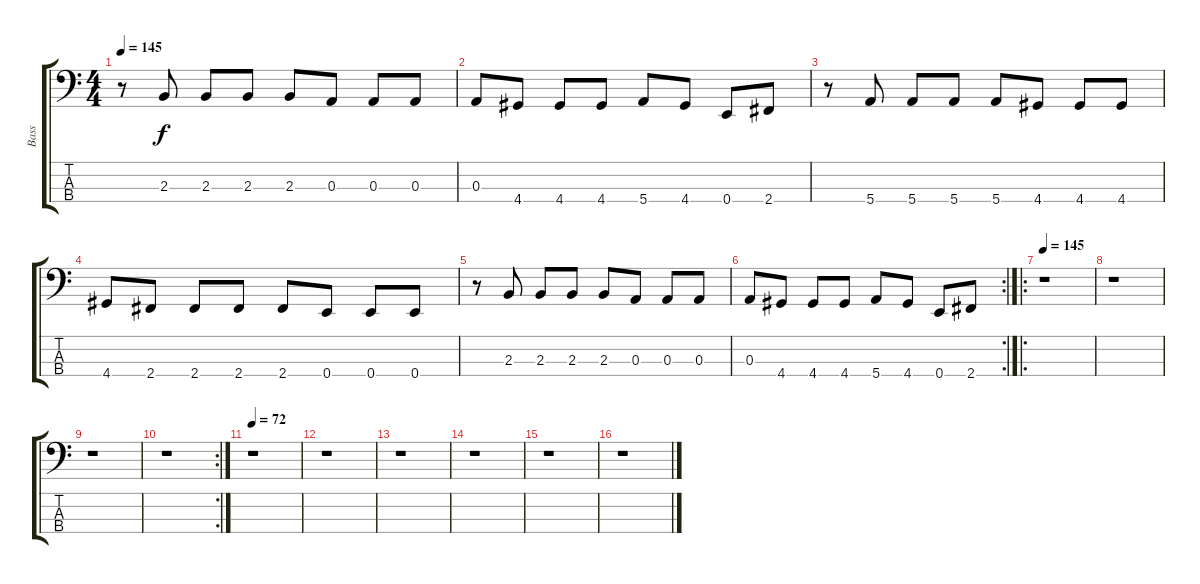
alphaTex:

\track ("Bass" "Bass") {instrument electricbassfinger}
\staff {score tabs}
\tuning (G2 D2 A1 E1) {hide}
\ts (4 4)
\tempo 145
\clef f4
\ks c
r.8{dy f} 2.3.8 2.3.8 2.3.8 2.3.8 0.3.8 0.3.8 0.3.8 |
0.3.8 4.4.8 4.4.8 4.4.8 5.4.8 4.4.8 0.4.8 2.4.8 |
r.8 5.4.8 5.4.8 5.4.8 5.4.8 4.4.8 4.4.8 4.4.8 |
4.4.8 2.4.8 2.4.8 2.4.8 2.4.8 0.4.8 0.4.8 0.4.8 |
r.8 2.3.8 2.3.8 2.3.8 2.3.8 0.3.8 0.3.8 0.3.8 |
\rc 2
0.3.8 4.4.8 4.4.8 4.4.8 5.4.8 4.4.8 0.4.8 2.4.8 |
\ro
\tempo 145
r.1 |
r.1 |
r.1 |
\rc 2
r.1 |
\tempo 72
r.1 |
r.1 |
r.1 |
r.1 |
r.1 |
r.1
